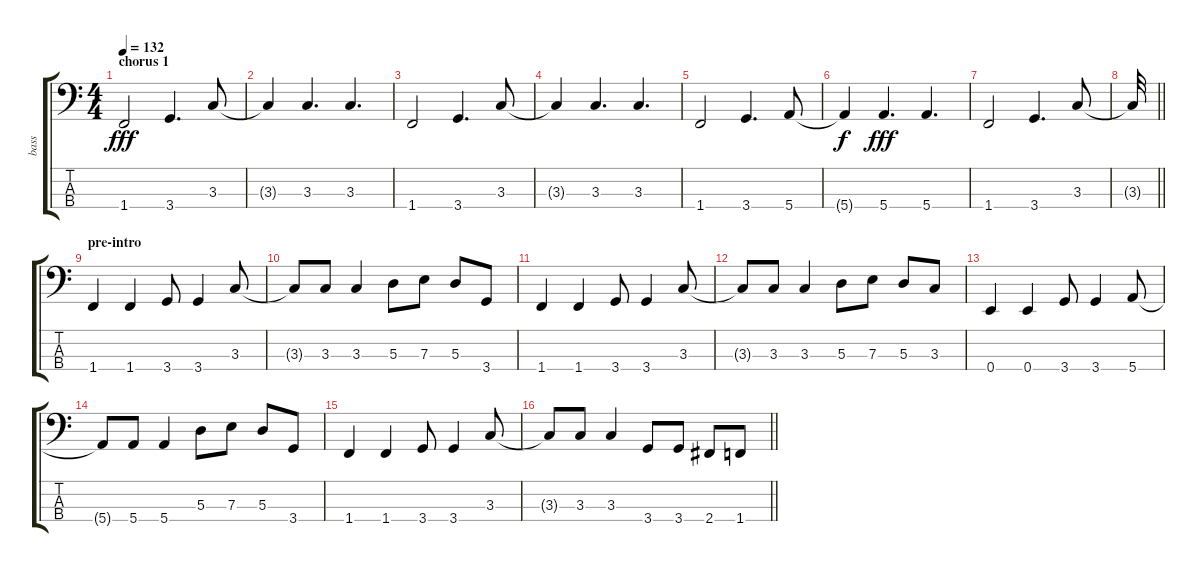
\track ("bass" "bass") {instrument electricbassfinger}
\staff {score tabs}
\tuning (G2 D2 A1 E1) {hide}
\ts (4 4)
\section ("" "chorus 1")
\tempo 132
\clef f4
\ks c
1.4.2{dy fff} 3.4.4{d} 3.3.8 |
3.3{t}.4 3.3.4{d} 3.3.4{d} |
1.4.2 3.4.4{d} 3.3.8 |
3.3{t}.4 3.3.4{d} 3.3.4{d} |
1.4.2 3.4.4{d} 5.4.8 |
5.4{t}.4{dy f} 5.4.4{d dy fff} 5.4.4{d} |
1.4.2 3.4.4{d} 3.3.8 |
\barLineRight lightlight
3.3{t}.32 |
\section ("" "pre-intro")
1.4.4 1.4.4 3.4.8 3.4.4 3.3.8 |
3.3{t}.8 3.3.8 3.3.4 5.3.8 7.3.8 5.3.8 3.4.8 |
1.4.4 1.4.4 3.4.8 3.4.4 3.3.8 |
3.3{t}.8 3.3.8 3.3.4 5.3.8 7.3.8 5.3.8 3.3.8 |
0.4.4 0.4.4 3.4.8 3.4.4 5.4.8 |
5.4{t}.8 5.4.8 5.4.4 5.3.8 7.3.8 5.3.8 3.4.8 |
1.4.4 1.4.4 3.4.8 3.4.4 3.3.8 |
\barLineRight lightlight
3.3{t}.8 3.3.8 3.3.4 3.4.8 3.4.8 2.4.8 1.4.8
